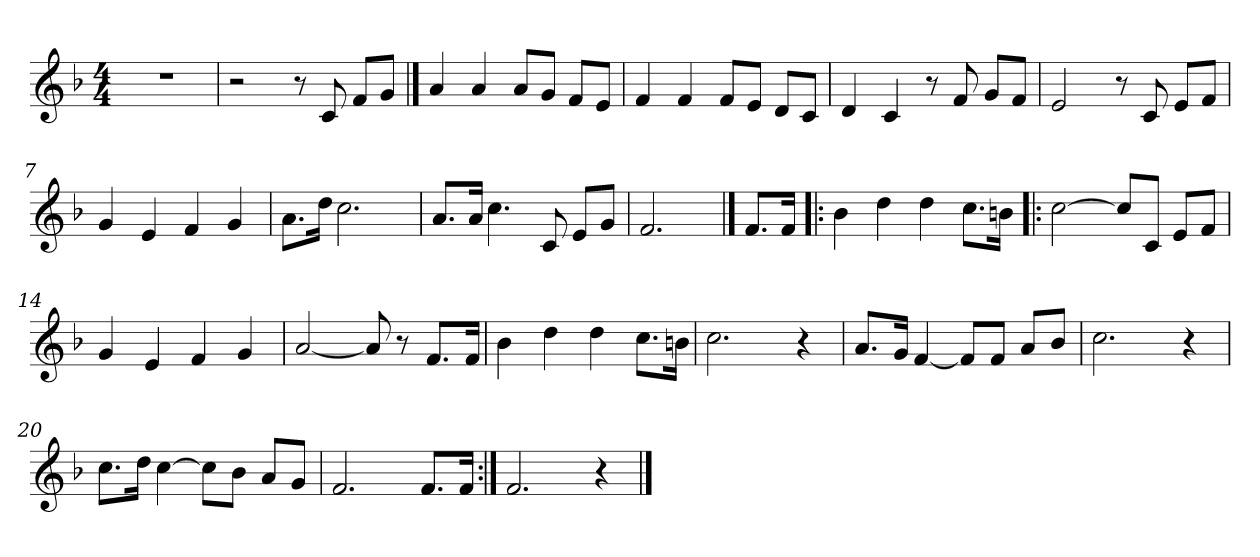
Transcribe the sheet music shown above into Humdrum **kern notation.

**kern
*part1
*staff1
*clefG2
*k[b-]
*F:
*M4/4
=1
1r
=2
2r
8r
8c
8f/L
8g/J
==3
4a
4a
8a/L
8g/J
8f/L
8e/J
=4
4f
4f
8f/L
8e/J
8d/L
8c/J
=5
4d
4c
8r
8f
8g/L
8f/J
=6
2e
8r
8c
8e/L
8f/J
=7
4g
4e
4f
4g
=8
8.a\L
16dd\Jk
2.cc
=9
8.a/L
16a/Jk
4.cc
8c
8e/L
8g/J
=10
2.f
==11
8.f/L
16f/Jk
=12|!:
4b-
4dd
4dd
8.cc\L
16bn\Jk
=13
[2cc
8cc/L]
8c/J
8e/L
8f/J
=14
4g
4e
4f
4g
=15
[2a
8a]
8r
8.f/L
16f/Jk
=16
4b-
4dd
4dd
8.cc\L
16bn\Jk
=17
2.cc
4r
=18
8.a/L
16g/Jk
[4f
8f/L]
8f/J
8a/L
8b-/J
=19
2.cc
4r
=20
8.cc\L
16dd\Jk
[4cc
8cc\L]
8b-\J
8a/L
8g/J
=21
2.f
8.f/L
16f/Jk
=22:|!
2.f
4r
==
*-
